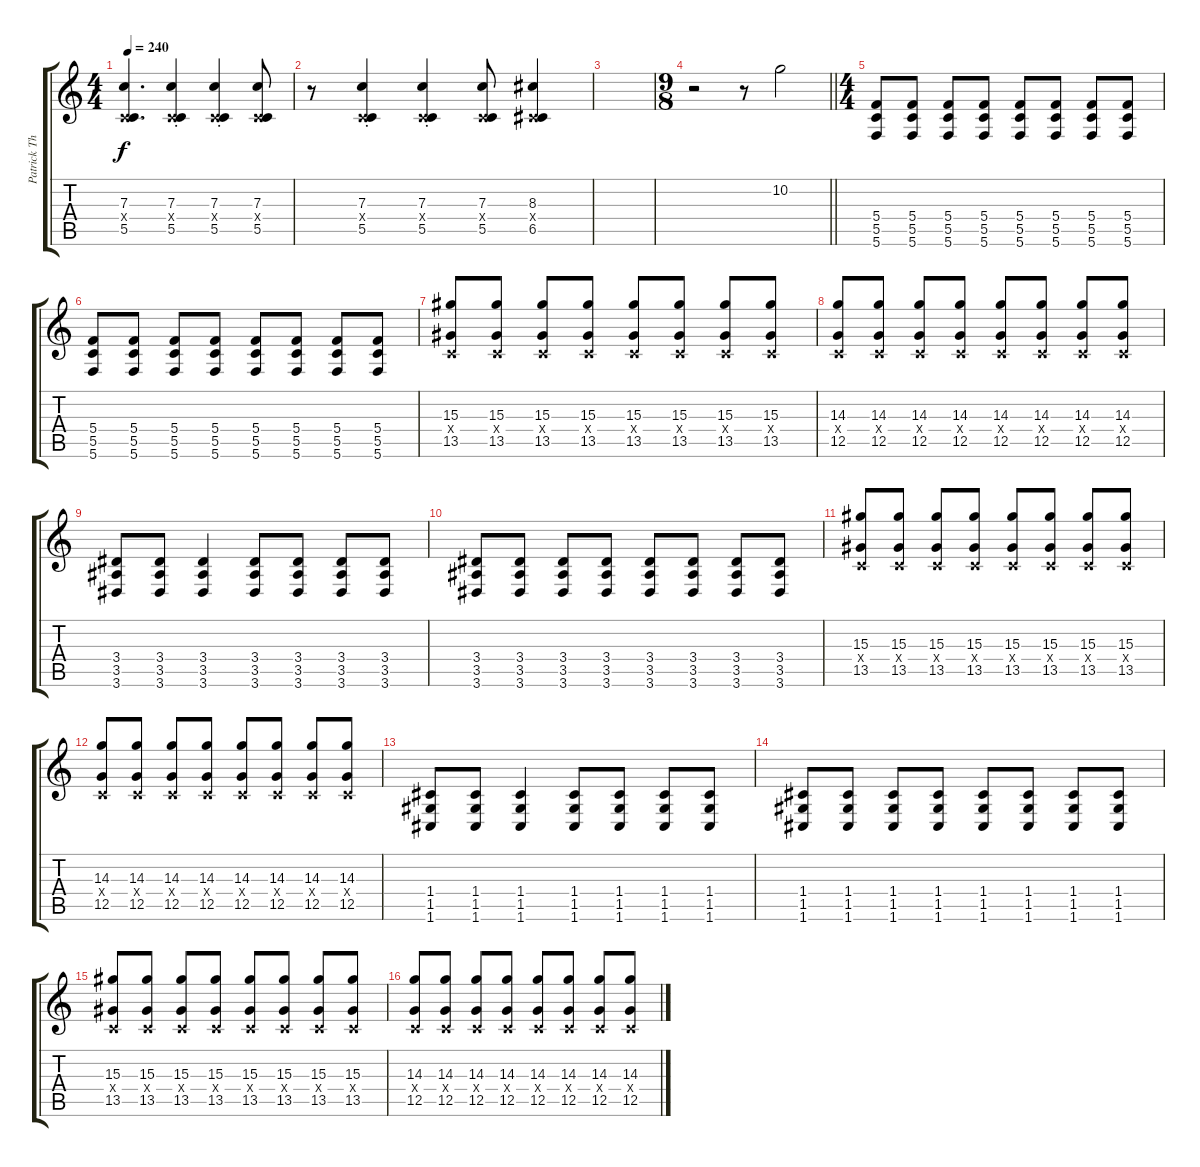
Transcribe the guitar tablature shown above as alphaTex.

\track ("Patrick Thompson - Guitar Harmonic" "Patrick Th") {instrument overdrivenguitar}
\staff {score tabs}
\tuning (D4 A3 F3 C3 G2 C2) {hide}
\ts (4 4)
\tempo 240
\clef g2
\ks c
(7.3 0.4{x} 5.5).4{d dy f} (7.3{st} 0.4{x} 5.5{st}).4 (7.3{st} 0.4{x} 5.5{st}).4 (7.3 0.4{x} 5.5).8 |
r.8 (7.3{st} 0.4{x} 5.5{st}).4 (7.3{st} 0.4{x} 5.5{st}).4 (7.3 0.4{x} 5.5).8 (8.3 0.4{x} 6.5).4 |
|
\ts (9 8)
\barLineRight lightlight
r.2 r.8 10.2.2 |
\ts (4 4)
(5.4 5.5 5.6).8 (5.4 5.5 5.6).8 (5.4 5.5 5.6).8 (5.4 5.5 5.6).8 (5.4 5.5 5.6).8 (5.4 5.5 5.6).8 (5.4 5.5 5.6).8 (5.4 5.5 5.6).8 |
(5.4 5.5 5.6).8 (5.4 5.5 5.6).8 (5.4 5.5 5.6).8 (5.4 5.5 5.6).8 (5.4 5.5 5.6).8 (5.4 5.5 5.6).8 (5.4 5.5 5.6).8 (5.4 5.5 5.6).8 |
(15.3 0.4{x} 13.5).8 (15.3 0.4{x} 13.5).8 (15.3 0.4{x} 13.5).8 (15.3 0.4{x} 13.5).8 (15.3 0.4{x} 13.5).8 (15.3 0.4{x} 13.5).8 (15.3 0.4{x} 13.5).8 (15.3 0.4{x} 13.5).8 |
(14.3 0.4{x} 12.5).8 (14.3 0.4{x} 12.5).8 (14.3 0.4{x} 12.5).8 (14.3 0.4{x} 12.5).8 (14.3 0.4{x} 12.5).8 (14.3 0.4{x} 12.5).8 (14.3 0.4{x} 12.5).8 (14.3 0.4{x} 12.5).8 |
(3.4 3.5 3.6).8 (3.4 3.5 3.6).8 (3.4 3.5 3.6).4 (3.4 3.5 3.6).8 (3.4 3.5 3.6).8 (3.4 3.5 3.6).8 (3.4 3.5 3.6).8 |
(3.4 3.5 3.6).8 (3.4 3.5 3.6).8 (3.4 3.5 3.6).8 (3.4 3.5 3.6).8 (3.4 3.5 3.6).8 (3.4 3.5 3.6).8 (3.4 3.5 3.6).8 (3.4 3.5 3.6).8 |
(15.3 0.4{x} 13.5).8 (15.3 0.4{x} 13.5).8 (15.3 0.4{x} 13.5).8 (15.3 0.4{x} 13.5).8 (15.3 0.4{x} 13.5).8 (15.3 0.4{x} 13.5).8 (15.3 0.4{x} 13.5).8 (15.3 0.4{x} 13.5).8 |
(14.3 0.4{x} 12.5).8 (14.3 0.4{x} 12.5).8 (14.3 0.4{x} 12.5).8 (14.3 0.4{x} 12.5).8 (14.3 0.4{x} 12.5).8 (14.3 0.4{x} 12.5).8 (14.3 0.4{x} 12.5).8 (14.3 0.4{x} 12.5).8 |
(1.4 1.5 1.6).8 (1.4 1.5 1.6).8 (1.4 1.5 1.6).4 (1.4 1.5 1.6).8 (1.4 1.5 1.6).8 (1.4 1.5 1.6).8 (1.4 1.5 1.6).8 |
(1.4 1.5 1.6).8 (1.4 1.5 1.6).8 (1.4 1.5 1.6).8 (1.4 1.5 1.6).8 (1.4 1.5 1.6).8 (1.4 1.5 1.6).8 (1.4 1.5 1.6).8 (1.4 1.5 1.6).8 |
(15.3 0.4{x} 13.5).8 (15.3 0.4{x} 13.5).8 (15.3 0.4{x} 13.5).8 (15.3 0.4{x} 13.5).8 (15.3 0.4{x} 13.5).8 (15.3 0.4{x} 13.5).8 (15.3 0.4{x} 13.5).8 (15.3 0.4{x} 13.5).8 |
(14.3 0.4{x} 12.5).8 (14.3 0.4{x} 12.5).8 (14.3 0.4{x} 12.5).8 (14.3 0.4{x} 12.5).8 (14.3 0.4{x} 12.5).8 (14.3 0.4{x} 12.5).8 (14.3 0.4{x} 12.5).8 (14.3 0.4{x} 12.5).8
